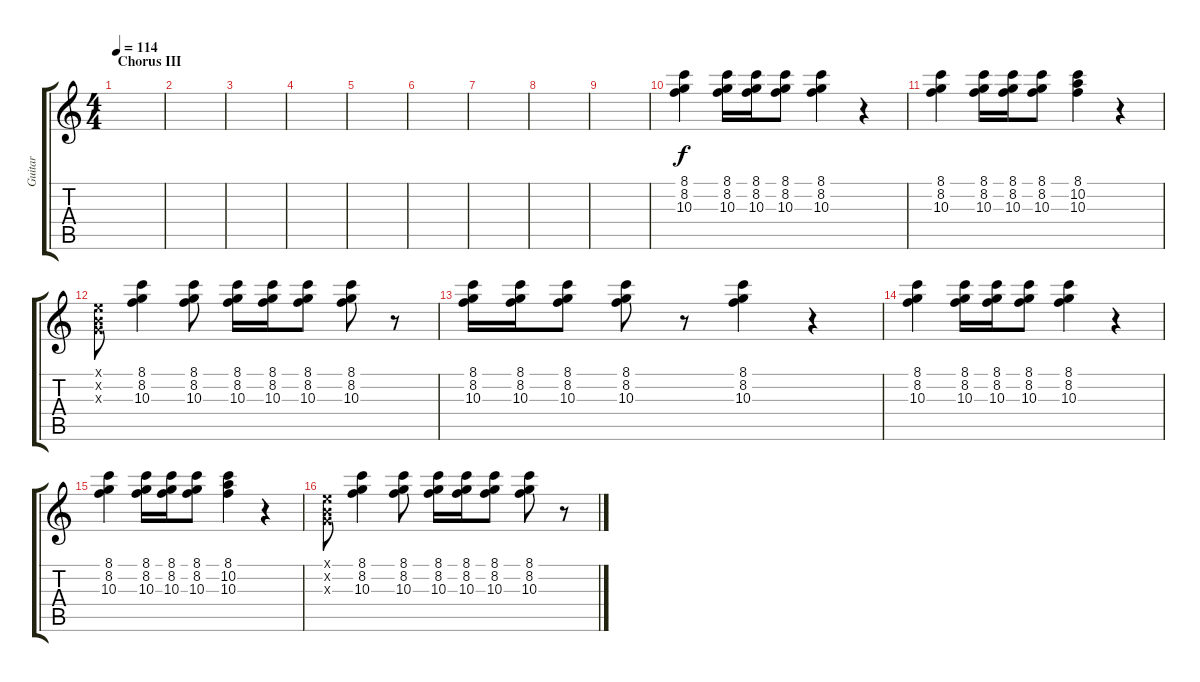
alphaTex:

\track ("Guitar" "Guitar") {instrument electricguitarclean}
\staff {score tabs}
\tuning (E4 B3 G3 D3 A2 E2) {hide}
\ts (4 4)
\section ("" "Chorus III")
\tempo 114
\clef g2
\ks c
|
|
|
|
|
|
|
|
|
(8.1 8.2 10.3).4{volume 7} (8.1 8.2 10.3).16 (8.1 8.2 10.3).16 (8.1 8.2 10.3).8 (8.1 8.2 10.3).4 r.4 |
(8.1 8.2 10.3).4 (8.1 8.2 10.3).16 (8.1 8.2 10.3).16 (8.1 8.2 10.3).8 (8.1 10.2 10.3).4 r.4 |
(0.1{x} 0.2{x} 0.3{x}).8 (8.1 8.2 10.3).4 (8.1 8.2 10.3).8 (8.1 8.2 10.3).16 (8.1 8.2 10.3).16 (8.1 8.2 10.3).8 (8.1 8.2 10.3).8 r.8 |
(8.1 8.2 10.3).16 (8.1 8.2 10.3).16 (8.1 8.2 10.3).8 (8.1 8.2 10.3).8 r.8 (8.1 8.2 10.3).4 r.4 |
(8.1 8.2 10.3).4 (8.1 8.2 10.3).16 (8.1 8.2 10.3).16 (8.1 8.2 10.3).8 (8.1 8.2 10.3).4 r.4 |
(8.1 8.2 10.3).4 (8.1 8.2 10.3).16 (8.1 8.2 10.3).16 (8.1 8.2 10.3).8 (8.1 10.2 10.3).4 r.4 |
(0.1{x} 0.2{x} 0.3{x}).8 (8.1 8.2 10.3).4 (8.1 8.2 10.3).8 (8.1 8.2 10.3).16 (8.1 8.2 10.3).16 (8.1 8.2 10.3).8 (8.1 8.2 10.3).8 r.8
